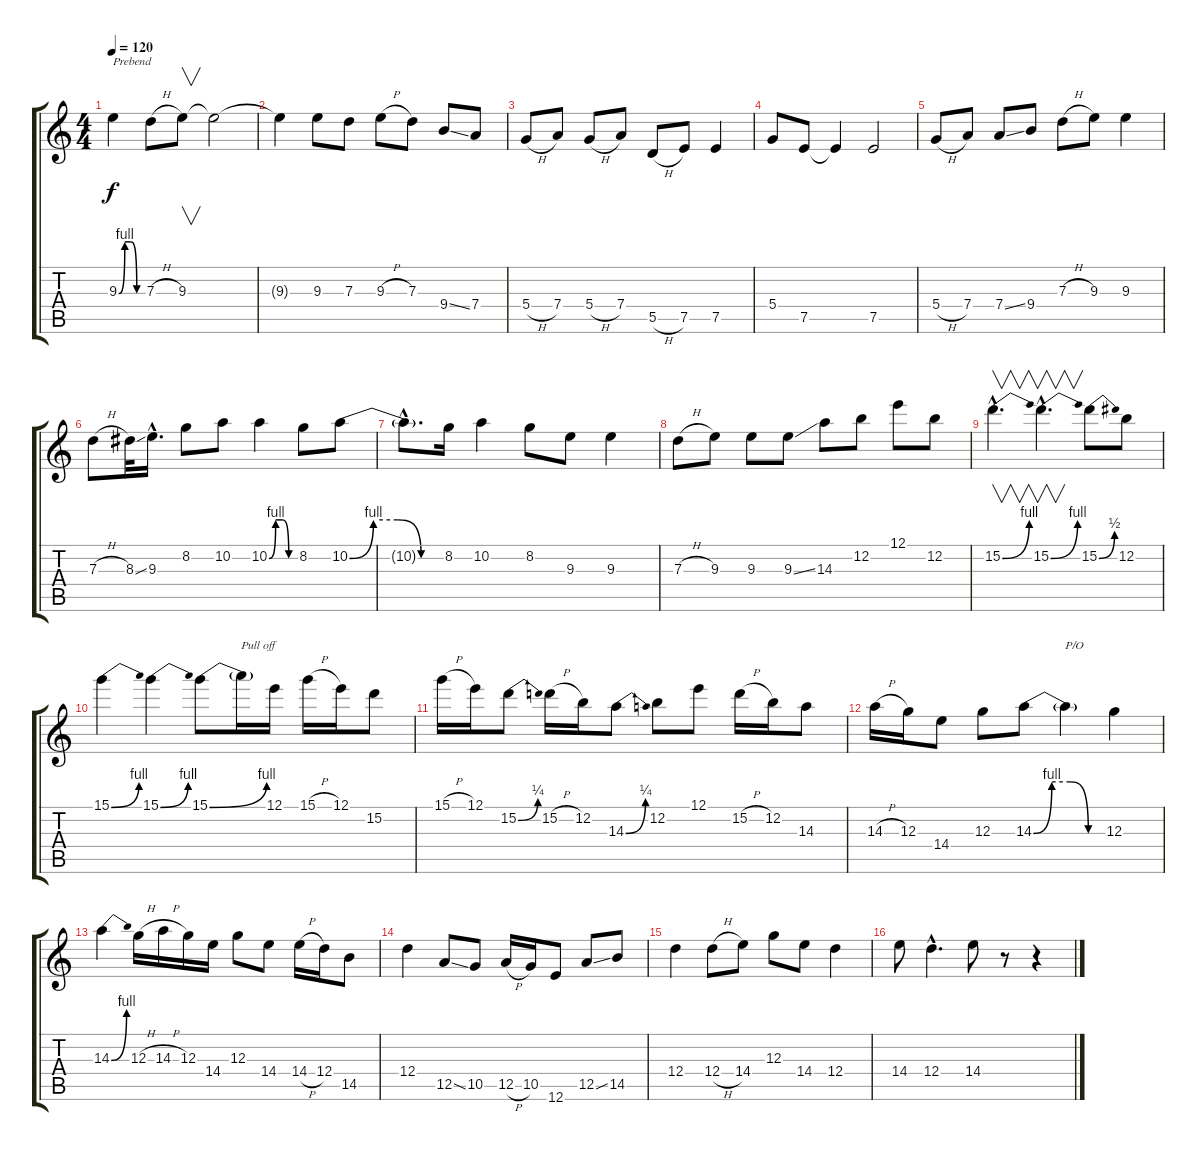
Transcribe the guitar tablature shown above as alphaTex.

\track "" {instrument overdrivenguitar}
\staff {score tabs}
\tuning (E4 B3 G3 D3 A2 E2) {hide}
\ts (4 4)
\tempo 120
\clef g2
\ks c
9.3{be (custom 0 0 15 4 30 4 45 0 60 0)}.4{txt "Prebend" dy f instrument overdrivenguitar} 7.3{h}.8 9.3.8{v} 9.3{t}.2 |
9.3{t}.4 9.3.8 7.3.8 9.3{h}.8 7.3.8 9.4{ss}.8 7.4.8 |
5.4{h}.8 7.4.8 5.4{h}.8 7.4.8 5.5{h}.8 7.5.8 7.5.4 |
5.4.8 7.5.8 7.5{t}.4 7.5.2 |
5.4{h}.8 7.4.8 7.4{ss}.8 9.4.8 7.3{h}.8 9.3.8 9.3.4 |
7.3{h}.8 8.3{ss}.32 9.3{hac}.16{d} 8.2.8 10.2.8 10.2{be (custom 0 0 15 4 30 4 45 0 60 0)}.4 8.2.8 10.2{be (custom 0 0 15 4 30 4 45 0 60 0)}.8 |
10.2{hac t}.8{d} 8.2.16 10.2.4 8.2.8 9.3.8 9.3.4 |
7.3{h}.8 9.3.8 9.3.8 9.3{ss}.8 14.3.8 12.2.8 12.1.8 12.2.8 |
15.2{be (bend 0 0 60 4) hac}.4{v d} 15.2{be (bend 0 0 60 4) hac}.4{v d} 15.2{be (bend 0 0 60 2)}.8 12.2.8 |
15.1{be (bend 0 0 60 4)}.4 15.1{be (bend 0 0 60 4)}.4 15.1{be (bend 0 0 60 4)}.8 15.1{t}.16{txt "Pull off"} 12.1.16 15.1{h}.16 12.1.16 15.2.8 |
15.1{h}.16 12.1.16 15.2{be (bend 0 0 60 1)}.8 15.2{h}.16 12.2.16 14.3{be (bend 0 0 60 1)}.8 12.2.8 12.1.8 15.2{h}.16 12.2.16 14.3.8 |
14.3{h}.16 12.3.16 14.4.8 12.3.8 14.3{be (custom 0 0 15 4 30 4 45 0 60 0)}.8 14.3{t}.4{txt "P/O"} 12.3.4 |
14.3{be (bend 0 0 60 4)}.4 12.3{h}.16 14.3{h}.16 12.3.16 14.4.16 12.3.8 14.4.8 14.4{h}.16 12.4.16 14.5.8 |
12.4.4 12.5{ss}.8 10.5.8 12.5{h}.16 10.5.16 12.6.8 12.5{ss}.8 14.5.8 |
12.4.4 12.4{h}.8 14.4.8 12.3.8 14.4.8 12.4.4 |
14.4.8 12.4{hac}.4{d} 14.4.8 r.8 r.4
